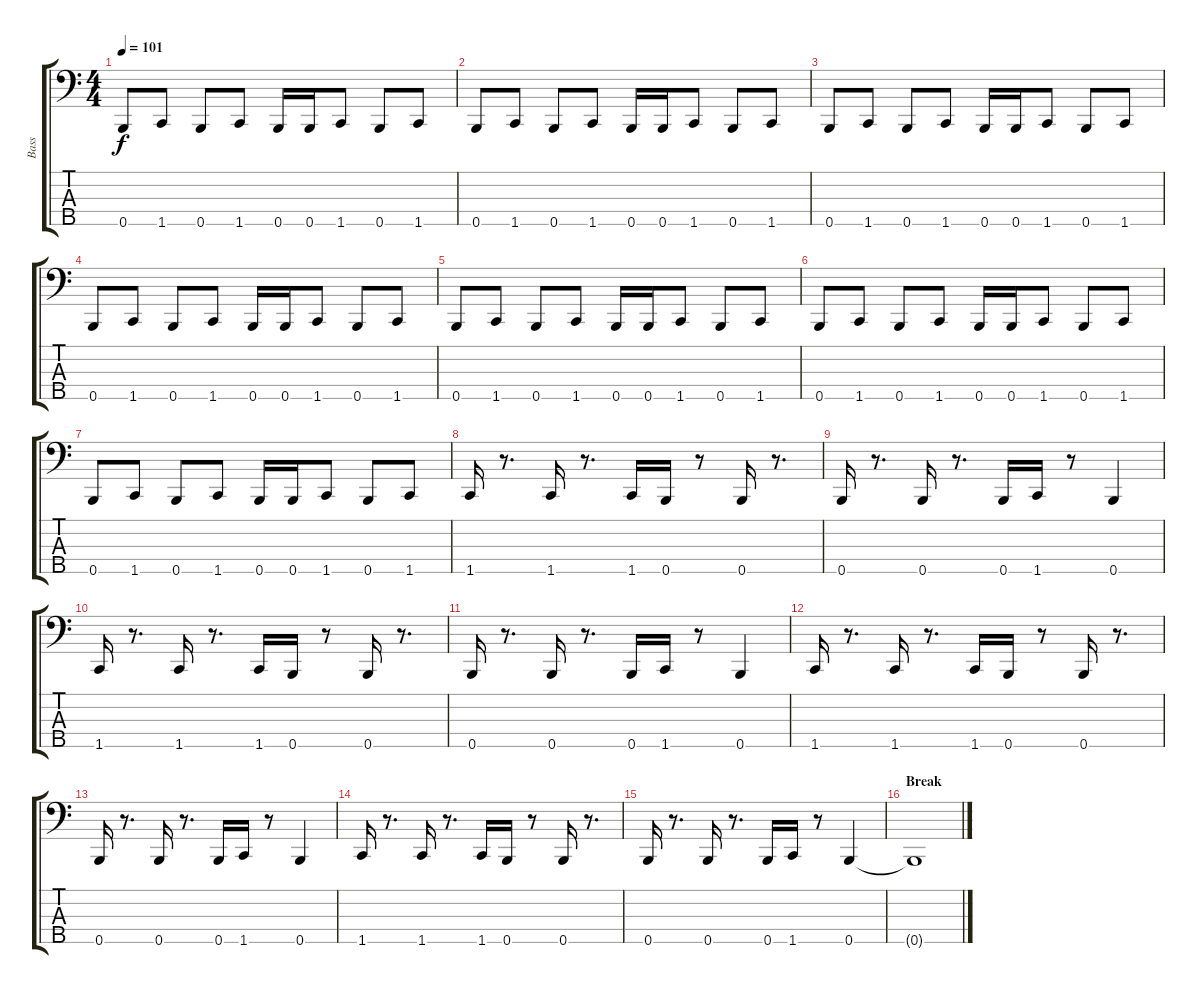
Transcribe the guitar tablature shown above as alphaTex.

\track ("Bass" "Bass") {instrument slapbass1}
\staff {score tabs}
\tuning (G2 D2 A1 E1 B0) {hide}
\ts (4 4)
\tempo 101
\clef f4
\ks c
0.5.8{dy f} 1.5.8 0.5.8 1.5.8 0.5.16 0.5.16 1.5.8 0.5.8 1.5.8 |
0.5.8 1.5.8 0.5.8 1.5.8 0.5.16 0.5.16 1.5.8 0.5.8 1.5.8 |
0.5.8 1.5.8 0.5.8 1.5.8 0.5.16 0.5.16 1.5.8 0.5.8 1.5.8 |
0.5.8 1.5.8 0.5.8 1.5.8 0.5.16 0.5.16 1.5.8 0.5.8 1.5.8 |
0.5.8 1.5.8 0.5.8 1.5.8 0.5.16 0.5.16 1.5.8 0.5.8 1.5.8 |
0.5.8 1.5.8 0.5.8 1.5.8 0.5.16 0.5.16 1.5.8 0.5.8 1.5.8 |
0.5.8 1.5.8 0.5.8 1.5.8 0.5.16 0.5.16 1.5.8 0.5.8 1.5.8 |
1.5.16 r.8{d} 1.5.16 r.8{d} 1.5.16 0.5.16 r.8 0.5.16 r.8{d} |
0.5.16 r.8{d} 0.5.16 r.8{d} 0.5.16 1.5.16 r.8 0.5.4 |
1.5.16 r.8{d} 1.5.16 r.8{d} 1.5.16 0.5.16 r.8 0.5.16 r.8{d} |
0.5.16 r.8{d} 0.5.16 r.8{d} 0.5.16 1.5.16 r.8 0.5.4 |
1.5.16 r.8{d} 1.5.16 r.8{d} 1.5.16 0.5.16 r.8 0.5.16 r.8{d} |
0.5.16 r.8{d} 0.5.16 r.8{d} 0.5.16 1.5.16 r.8 0.5.4 |
1.5.16 r.8{d} 1.5.16 r.8{d} 1.5.16 0.5.16 r.8 0.5.16 r.8{d} |
0.5.16 r.8{d} 0.5.16 r.8{d} 0.5.16 1.5.16 r.8 0.5.4 |
\section ("" "Break")
0.5{t}.1
